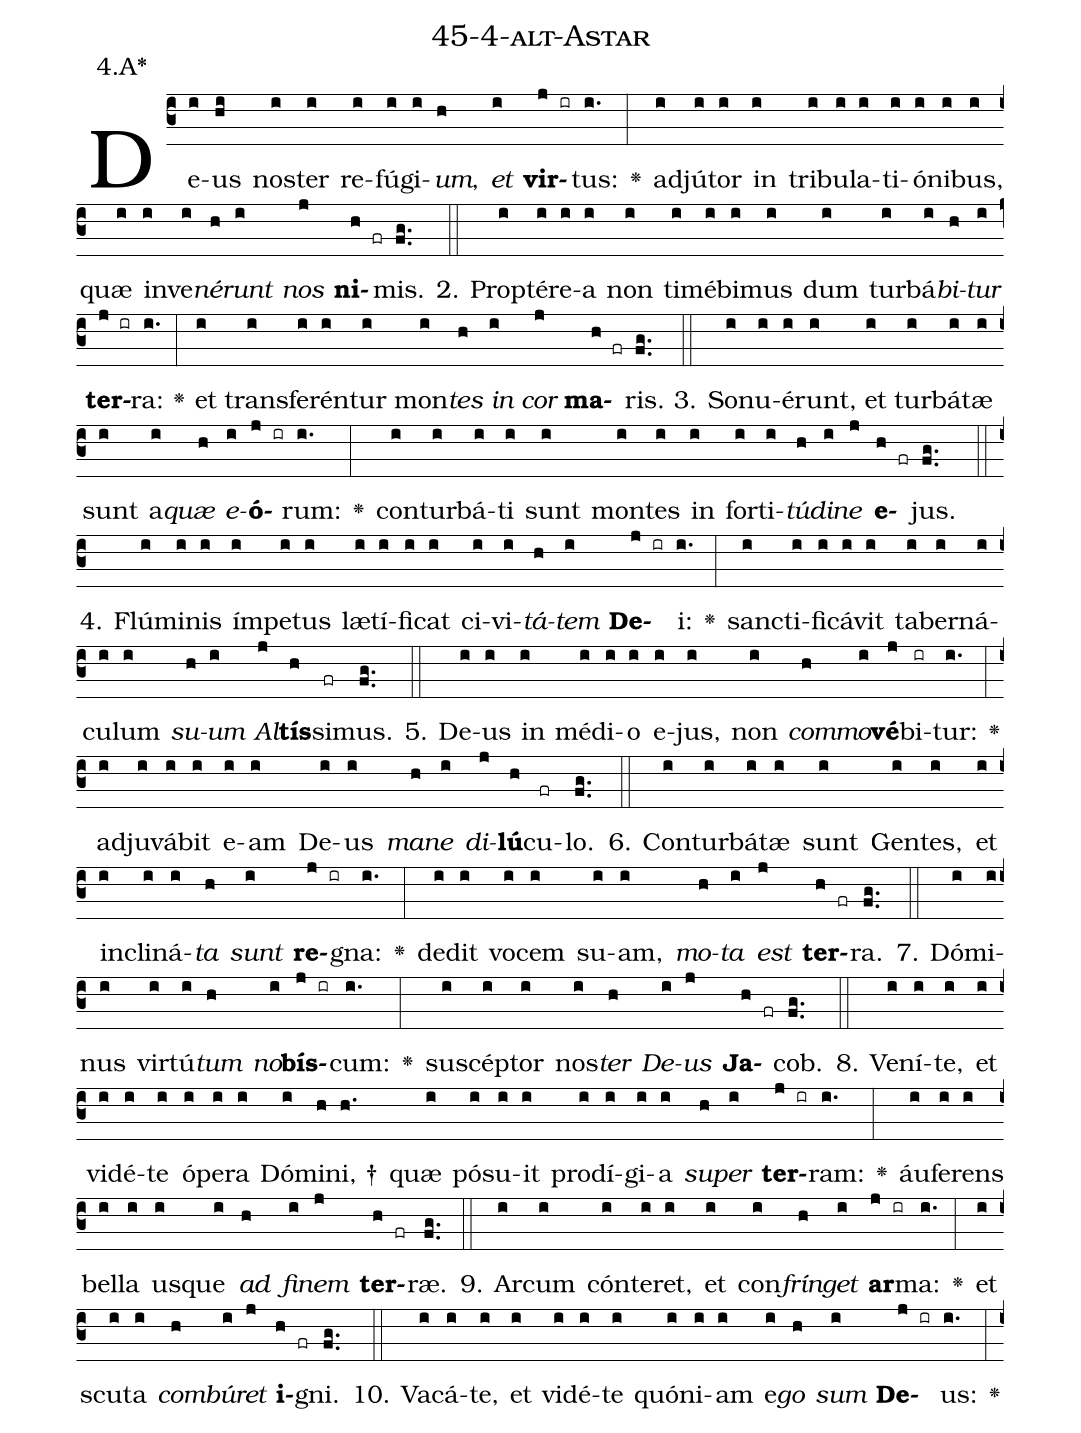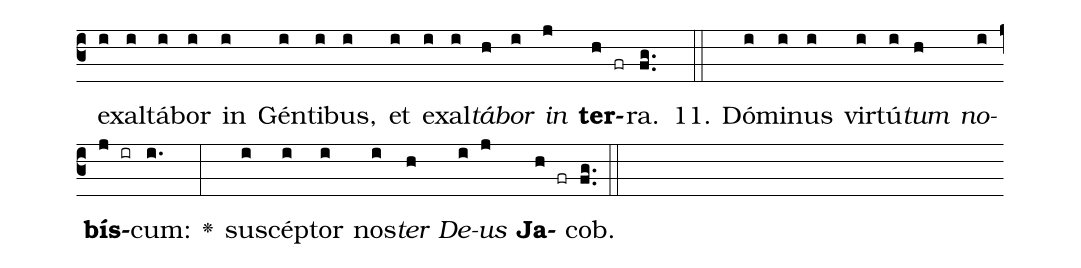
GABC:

name: 45-4-alt-Astar;
annotation: 4.A*;
%%
(c3)De(i)us(hi) nos(i)ter(i) re(i)fú(i)gi(i)<i>um</i>,(h) <i>et</i>(i) <b>vir</b>(j ir)tus:(i.) <v>\greheightstar</v>(:) ad(i)jú(i)tor(i) in(i) tri(i)bu(i)la(i)ti(i)ó(i)ni(i)bus,(i) quæ(i) in(i)ve(i)<i>né</i>(h)<i>runt</i>(i) <i>nos</i>(j) <b>ni</b>(h fr)mis.(fg..) (::)
2. Prop(i)tér(i)e(i)a(i) non(i) ti(i)mé(i)bi(i)mus(i) dum(i) tur(i)bá(i)<i>bi</i>(h)<i>tur</i>(i) <b>ter</b>(j ir)ra:(i.) <v>\greheightstar</v>(:) et(i) trans(i)fe(i)rén(i)tur(i) mon(i)<i>tes</i>(h) <i>in</i>(i) <i>cor</i>(j) <b>ma</b>(h fr)ris.(fg..) (::)
3. So(i)nu(i)é(i)runt,(i) et(i) tur(i)bá(i)tæ(i) sunt(i) a(i)<i>quæ</i>(h) <i>e</i>(i)<b>ó</b>(j ir)rum:(i.) <v>\greheightstar</v>(:) con(i)tur(i)bá(i)ti(i) sunt(i) mon(i)tes(i) in(i) for(i)ti(i)<i>tú</i>(h)<i>di</i>(i)<i>ne</i>(j) <b>e</b>(h fr)jus.(fg..) (::)
4. Flú(i)mi(i)nis(i) ím(i)pe(i)tus(i) læ(i)tí(i)fi(i)cat(i) ci(i)vi(i)<i>tá</i>(h)<i>tem</i>(i) <b>De</b>(j ir)i:(i.) <v>\greheightstar</v>(:) sanc(i)ti(i)fi(i)cá(i)vit(i) ta(i)ber(i)ná(i)cu(i)lum(i) <i>su</i>(h)<i>um</i>(i) <i>Al</i>(j)<b>tís</b>(h)si(fr)mus.(fg..) (::)
5. De(i)us(i) in(i) mé(i)di(i)o(i) e(i)jus,(i) non(i) <i>com</i>(h)<i>mo</i>(i)<b>vé</b>(j)bi(ir)tur:(i.) <v>\greheightstar</v>(:) ad(i)ju(i)vá(i)bit(i) e(i)am(i) De(i)us(i) <i>ma</i>(h)<i>ne</i>(i) <i>di</i>(j)<b>lú</b>(h)cu(fr)lo.(fg..) (::)
6. Con(i)tur(i)bá(i)tæ(i) sunt(i) Gen(i)tes,(i) et(i) in(i)cli(i)ná(i)<i>ta</i>(h) <i>sunt</i>(i) <b>re</b>(j ir)gna:(i.) <v>\greheightstar</v>(:) de(i)dit(i) vo(i)cem(i) su(i)am,(i) <i>mo</i>(h)<i>ta</i>(i) <i>est</i>(j) <b>ter</b>(h fr)ra.(fg..) (::)
7. Dó(i)mi(i)nus(i) vir(i)tú(i)<i>tum</i>(h) <i>no</i>(i)<b>bís</b>(j ir)cum:(i.) <v>\greheightstar</v>(:) su(i)scép(i)tor(i) nos(i)<i>ter</i>(h) <i>De</i>(i)<i>us</i>(j) <b>Ja</b>(h fr)cob.(fg..) (::)
8. Ve(i)ní(i)te,(i) et(i) vi(i)dé(i)te(i) ó(i)pe(i)ra(i) Dó(i)mi(h)ni, †(h.) quæ(i) pó(i)su(i)it(i) prod(i)í(i)gi(i)a(i) <i>su</i>(h)<i>per</i>(i) <b>ter</b>(j ir)ram:(i.) <v>\greheightstar</v>(:) áu(i)fe(i)rens(i) bel(i)la(i) us(i)que(i) <i>ad</i>(h) <i>fi</i>(i)<i>nem</i>(j) <b>ter</b>(h fr)ræ.(fg..) (::)
9. Ar(i)cum(i) cón(i)te(i)ret,(i) et(i) con(i)<i>frín</i>(h)<i>get</i>(i) <b>ar</b>(j ir)ma:(i.) <v>\greheightstar</v>(:) et(i) scu(i)ta(i) <i>com</i>(h)<i>bú</i>(i)<i>ret</i>(j) <b>i</b>(h fr)gni.(fg..) (::)
10. Va(i)cá(i)te,(i) et(i) vi(i)dé(i)te(i) quón(i)i(i)am(i) e(i)<i>go</i>(h) <i>sum</i>(i) <b>De</b>(j ir)us:(i.) <v>\greheightstar</v>(:) ex(i)al(i)tá(i)bor(i) in(i) Gén(i)ti(i)bus,(i) et(i) ex(i)al(i)<i>tá</i>(h)<i>bor</i>(i) <i>in</i>(j) <b>ter</b>(h fr)ra.(fg..) (::)
11. Dó(i)mi(i)nus(i) vir(i)tú(i)<i>tum</i>(h) <i>no</i>(i)<b>bís</b>(j ir)cum:(i.) <v>\greheightstar</v>(:) su(i)scép(i)tor(i) nos(i)<i>ter</i>(h) <i>De</i>(i)<i>us</i>(j) <b>Ja</b>(h fr)cob.(fg..) (::)
